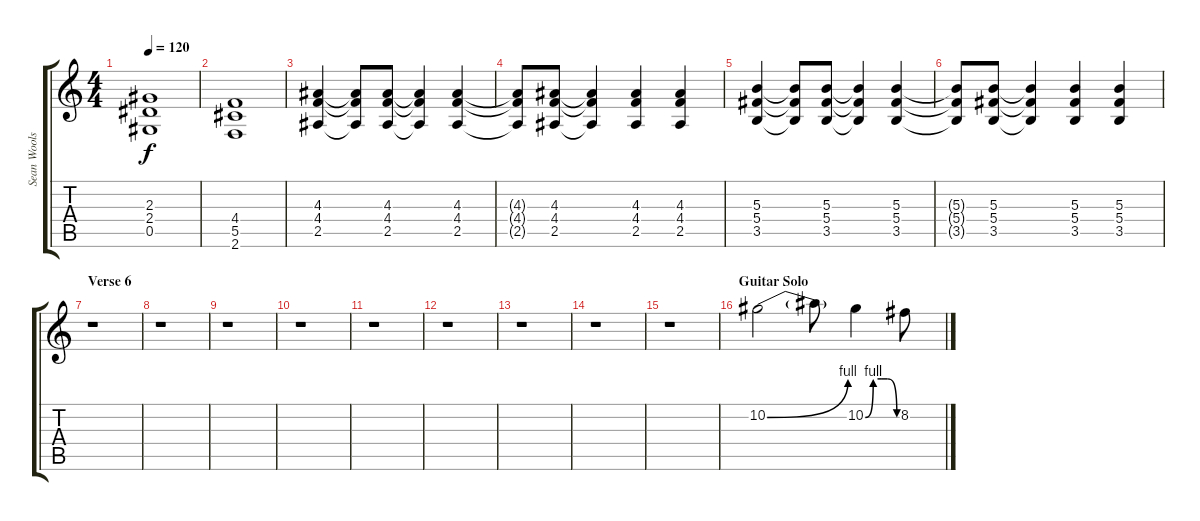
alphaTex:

\track ("Sean Woolstenhulme (Lead Guitar)" "Sean Wools") {instrument overdrivenguitar}
\staff {score tabs}
\tuning (Eb4 Bb3 Gb3 Db3 Ab2 Eb2) {hide}
\ts (4 4)
\tempo 120
\clef g2
\ks c
(2.3 2.4 0.5).1{dy f} |
(4.4 5.5 2.6).1 |
(4.3 4.4 2.5).4 (4.3{t} 4.4{t} 2.5{t}).8 (4.3 4.4 2.5).8 (4.3{t} 4.4{t} 2.5{t}).4 (4.3 4.4 2.5).4 |
(4.3{t} 4.4{t} 2.5{t}).8 (4.3 4.4 2.5).8 (4.3{t} 4.4{t} 2.5{t}).4 (4.3 4.4 2.5).4 (4.3 4.4 2.5).4 |
(5.3 5.4 3.5).4 (5.3{t} 5.4{t} 3.5{t}).8 (5.3 5.4 3.5).8 (5.3{t} 5.4{t} 3.5{t}).4 (5.3 5.4 3.5).4 |
(5.3{t} 5.4{t} 3.5{t}).8 (5.3 5.4 3.5).8 (5.3{t} 5.4{t} 3.5{t}).4 (5.3 5.4 3.5).4 (5.3 5.4 3.5).4 |
\section ("" "Verse 6")
r.1 |
r.1 |
r.1 |
r.1 |
r.1 |
r.1 |
r.1 |
r.1 |
r.1 |
\section ("" "Guitar Solo")
10.2{be (bend 0 0 60 4)}.2{volume 16} 10.2{t}.8 10.2{be (custom 0 0 15 4 30 4 42 4 60 0)}.4 8.2.8
